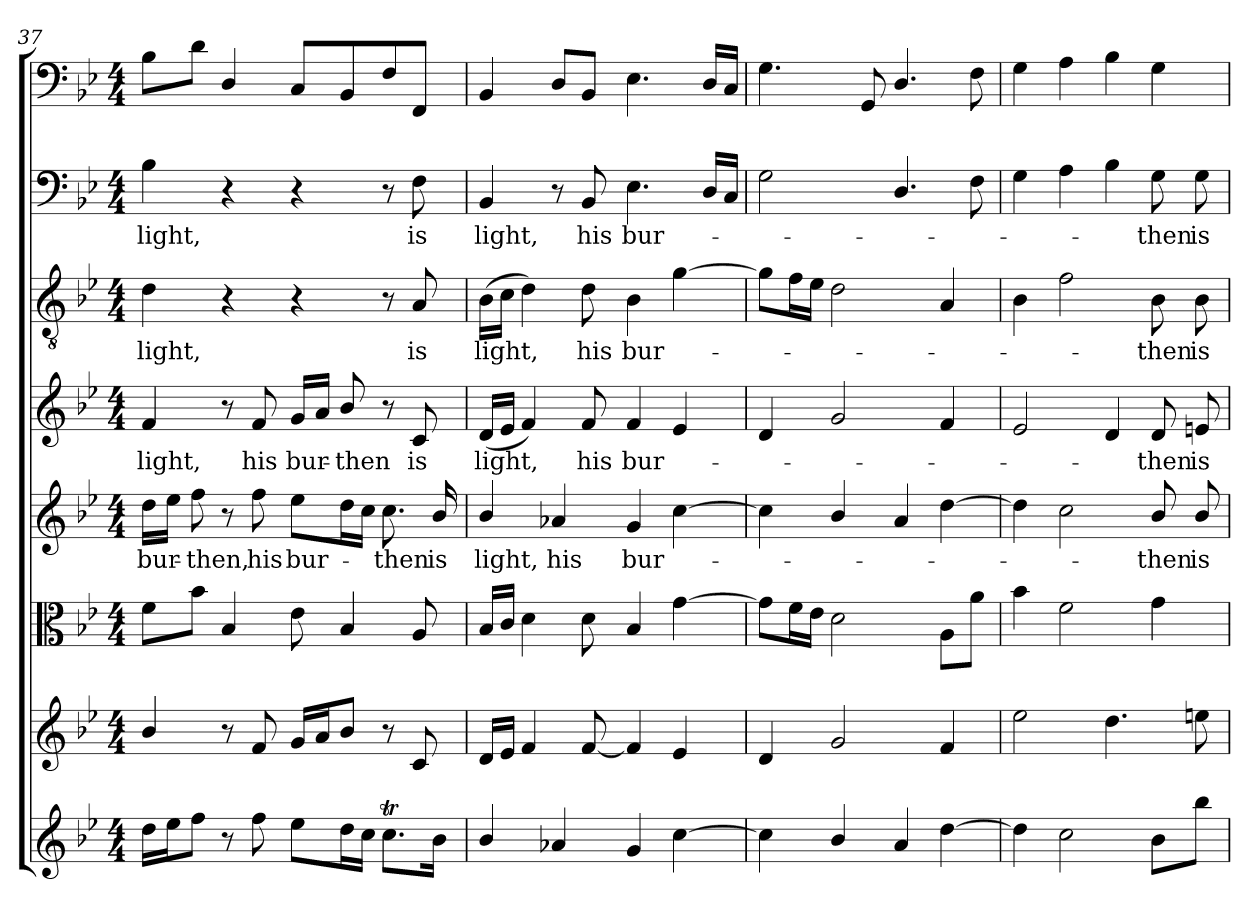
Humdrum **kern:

**kern	**kern	**kern	**kern	**text	**kern	**text	**kern	**text	**kern	**text	**kern
*part8	*part7	*part6	*part5	*part5	*part4	*part4	*part3	*part3	*part2	*part2	*part1
*staff8	*staff7	*staff6	*staff5	*staff5	*staff4	*staff4	*staff3	*staff3	*staff2	*staff2	*staff1
*clefG2	*clefG2	*clefC3	*clefG2	*	*clefG2	*	*clefGv2	*	*clefF4	*	*clefF4
*k[b-e-]	*k[b-e-]	*k[b-e-]	*k[b-e-]	*	*k[b-e-]	*	*k[b-e-]	*	*k[b-e-]	*	*k[b-e-]
*B-:	*B-:	*B-:	*B-:	*	*B-:	*	*B-:	*	*B-:	*	*B-:
*M4/4	*M4/4	*M4/4	*M4/4	*	*M4/4	*	*M4/4	*	*M4/4	*	*M4/4
=37	=37	=37	=37	=37	=37	=37	=37	=37	=37	=37	=37
16dd\LL	4b-/	8f\L	16dd\LL	bur-	4f/	light,	4d\	light,	4B-\	light,	8B-\L
16ee-\J	.	.	16ee-\JJ	.	.	.	.	.	.	.	.
8ff\J	.	8b-\J	8ff\	-then,	.	.	.	.	.	.	8d\J
8r	8r	4B-/	8r	.	8r	.	4r	.	4r	.	4D/
8ff\	8f/	.	8ff\	his	8f/	his	.	.	.	.	.
8ee-\L	16g/LL	8e-\	8ee-\L	bur-	16g/LL	bur-	4r	.	4r	.	8C/L
.	16a/J	.	.	.	16a/JJ	.	.	.	.	.	.
16dd\L	8b-/J	4B-/	16dd\L	.	8b-/	-then	.	.	.	.	8BB-/
16cc\JJ	.	.	16cc\JJ	.	.	.	.	.	.	.	.
8.ccT\L	8r	.	8.cc\	-then	8r	.	8r	.	8r	.	8F/
.	8c/	8A/	.	.	8c/	is	8A/	is	8F\	is	8FF/J
16b-\Jk	.	.	16b-/	is	.	.	.	.	.	.	.
=38	=38	=38	=38	=38	=38	=38	=38	=38	=38	=38	=38
4b-/	16d/LL	16B-/LL	4b-/	light,	(16d/LL	light,	(16B-\LL	light,	4BB-/	light,	4BB-/
.	16e-/JJ	16c/JJ	.	.	16e-/JJ	.	16c\JJ	.	.	.	.
.	4f/	4d\	.	.	4f/)	.	4d\)	.	.	.	.
4a-X/	.	.	4a-X/	his	.	.	.	.	8r	.	8D/L
.	[8f/	8d\	.	.	8f/	his	8d\	his	8BB-/	his	8BB-/J
4g/	4f/]	4B-/	4g/	bur-	4f/	bur-	4B-\	bur-	4.E-\	bur-	4.E-\
[4cc\	4e-/	[4g\	[4cc\	.	4e-/	.	[4g\	.	.	.	.
.	.	.	.	.	.	.	.	.	16D/LL	.	16D/LL
.	.	.	.	.	.	.	.	.	16C/JJ	.	16C/JJ
=39	=39	=39	=39	=39	=39	=39	=39	=39	=39	=39	=39
4cc\]	4d/	8g\L]	4cc\]	.	4d/	.	8g\L]	.	2G\	.	4.G\
.	.	16f\L	.	.	.	.	16f\L	.	.	.	.
.	.	16e-\JJ	.	.	.	.	16e-\JJ	.	.	.	.
4b-/	2g/	2d\	4b-/	.	2g/	.	2d\	.	.	.	.
.	.	.	.	.	.	.	.	.	.	.	8GG/
4a/	.	.	4a/	.	.	.	.	.	4.D/	.	4.D/
[4dd\	4f/	8A\L	[4dd\	.	4f/	.	4A/	.	.	.	.
.	.	8a\J	.	.	.	.	.	.	8F\	.	8F\
=40	=40	=40	=40	=40	=40	=40	=40	=40	=40	=40	=40
4dd\]	2ee-\	4b-\	4dd\]	.	2e-/	.	4B-\	.	4G\	.	4G\
2cc\	.	2f\	2cc\	.	.	.	2f\	.	4A\	.	4A\
.	4.dd\	.	.	.	4d/	.	.	.	4B-\	.	4B-\
8b-\L	.	4g\	8b-/	-then	8d/	-then	8B-\	-then	8G\	-then	4G\
8bb-\J	8een\	.	8b-/	is	8en/	is	8B-\	is	8G\	is	.
=	=	=	=	=	=	=	=	=	=	=	=
*-	*-	*-	*-	*-	*-	*-	*-	*-	*-	*-	*-
